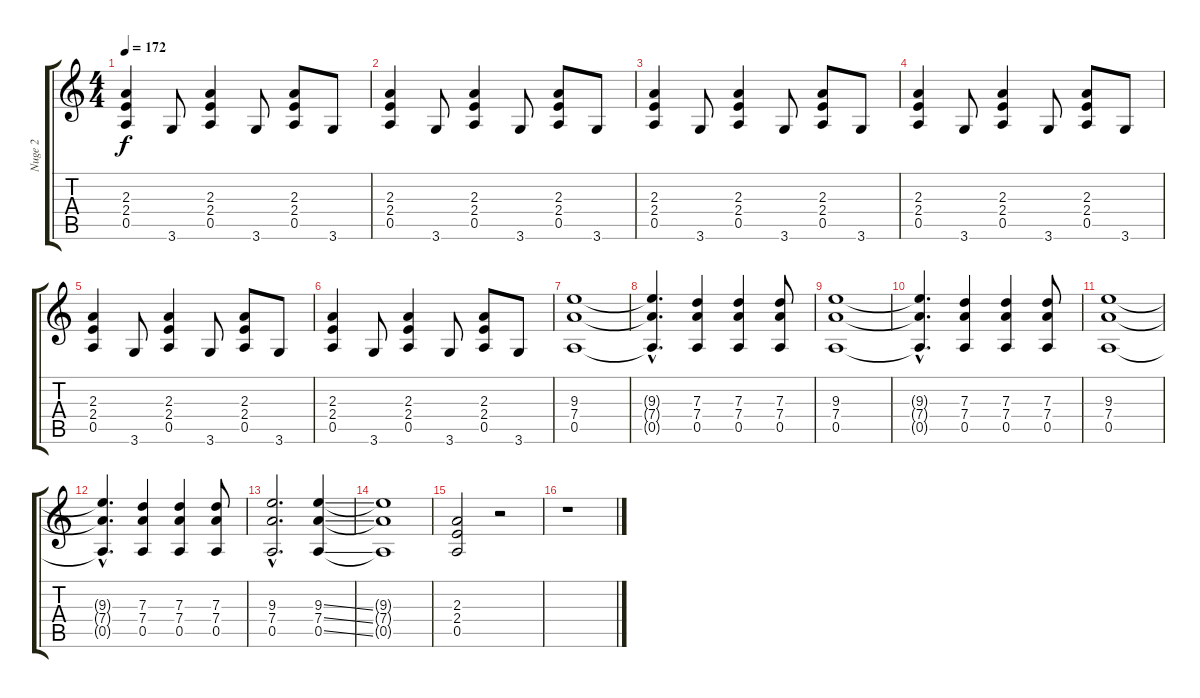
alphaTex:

\track ("Nuge 2" "Nuge 2") {instrument overdrivenguitar}
\staff {score tabs}
\tuning (E4 B3 G3 D3 A2 E2) {hide}
\ts (4 4)
\tempo 172
\clef g2
\ks c
(2.3 2.4 0.5).4{dy f} 3.6.8 (2.3 2.4 0.5).4 3.6.8 (2.3 2.4 0.5).8 3.6.8 |
(2.3 2.4 0.5).4 3.6.8 (2.3 2.4 0.5).4 3.6.8 (2.3 2.4 0.5).8 3.6.8 |
(2.3 2.4 0.5).4 3.6.8 (2.3 2.4 0.5).4 3.6.8 (2.3 2.4 0.5).8 3.6.8 |
(2.3 2.4 0.5).4 3.6.8 (2.3 2.4 0.5).4 3.6.8 (2.3 2.4 0.5).8 3.6.8 |
(2.3 2.4 0.5).4 3.6.8 (2.3 2.4 0.5).4 3.6.8 (2.3 2.4 0.5).8 3.6.8 |
(2.3 2.4 0.5).4 3.6.8 (2.3 2.4 0.5).4 3.6.8 (2.3 2.4 0.5).8 3.6.8 |
(9.3 7.4 0.5).1 |
(9.3{hac t} 7.4{hac t} 0.5{hac t}).4{d} (7.3 7.4 0.5).4 (7.3 7.4 0.5).4 (7.3 7.4 0.5).8 |
(9.3 7.4 0.5).1 |
(9.3{hac t} 7.4{hac t} 0.5{hac t}).4{d} (7.3 7.4 0.5).4 (7.3 7.4 0.5).4 (7.3 7.4 0.5).8 |
(9.3 7.4 0.5).1 |
(9.3{hac t} 7.4{hac t} 0.5{hac t}).4{d} (7.3 7.4 0.5).4 (7.3 7.4 0.5).4 (7.3 7.4 0.5).8 |
(9.3{hac} 7.4{hac} 0.5{hac}).2{d} (9.3{ss} 7.4{ss} 0.5{ss}).4 |
(9.3{t} 7.4{t} 0.5{t}).1 |
(2.3 2.4 0.5).2 r.2 |
r.1
